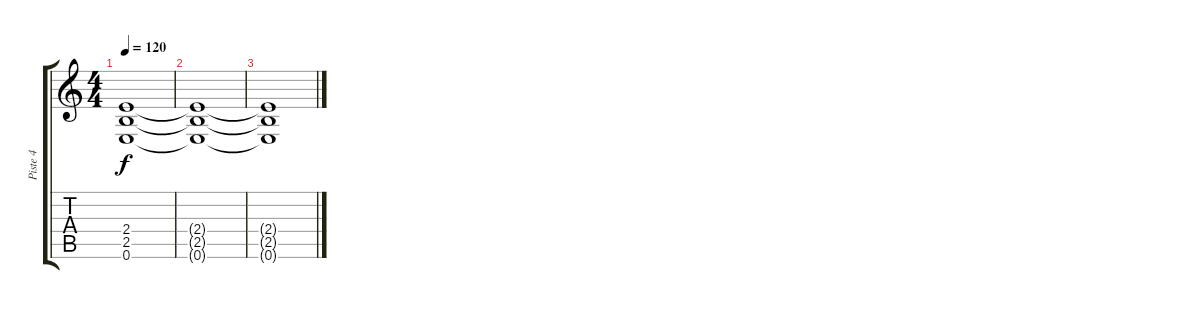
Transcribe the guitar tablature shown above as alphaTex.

\track ("Piste 4" "Piste 4") {instrument distortionguitar}
\staff {score tabs}
\tuning (E4 B3 G3 D3 A2 E2) {hide}
\ts (4 4)
\tempo 120
\clef g2
\ks c
(2.4 2.5 0.6).1{dy f volume 0} |
(2.4{t} 2.5{t} 0.6{t}).1 |
(2.4{t} 2.5{t} 0.6{t}).1
